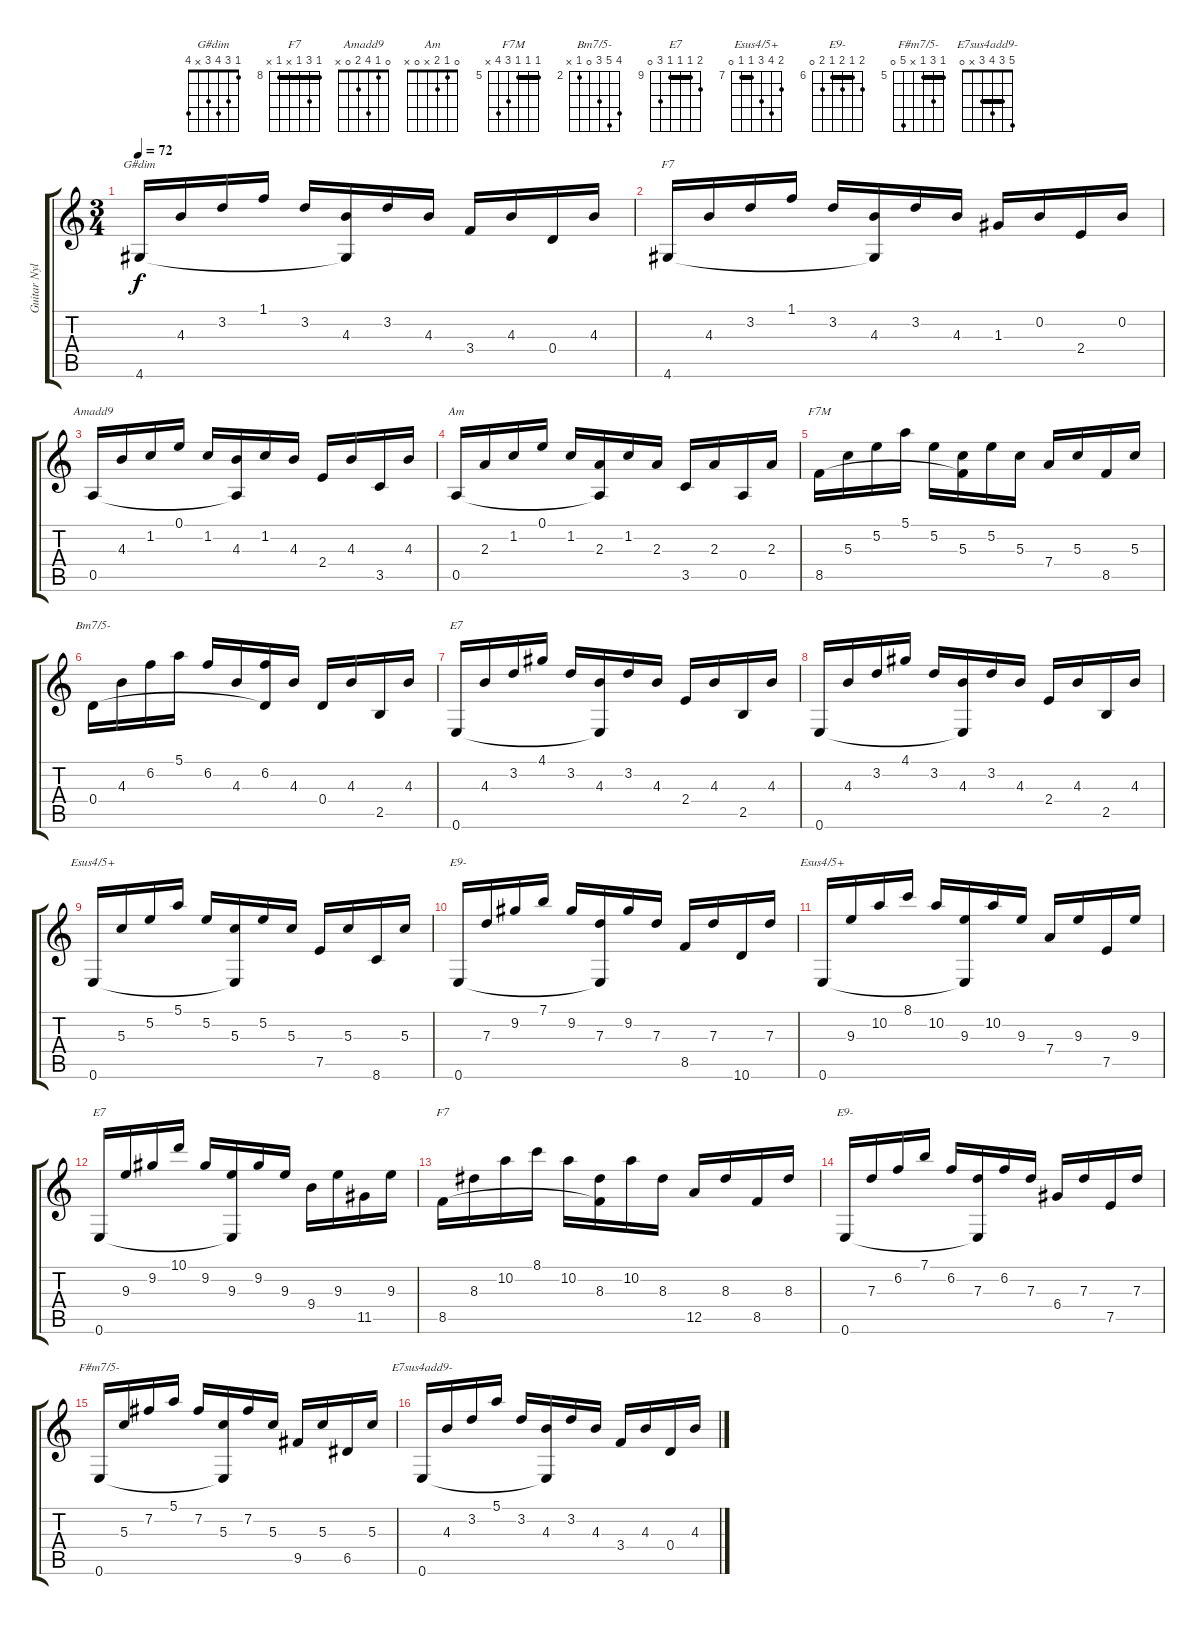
\track ("Guitar Nylon" "Guitar Nyl") {instrument acousticguitarnylon}
\staff {score tabs}
\tuning (E4 B3 G3 D3 A2 E2) {hide}
\chord ("G#dim" 1 3 4 3 x 4)
\chord ("F7" 1 4 5 x x 5)
\chord ("Amadd9" 0 1 4 2 0 x)
\chord ("Am" 0 1 2 x 0 x)
\chord ("F7M" 5 5 5 7 8 x) {firstfret 5 barre 5}
\chord ("Bm7/5-" 5 6 4 0 2 x) {firstfret 2}
\chord ("E7" 4 3 4 2 2 0) {barre 2}
\chord ("Esus4/5+" 5 5 5 x 7 0) {firstfret 5 barre 5}
\chord ("E9-" 7 9 7 x 8 0) {firstfret 7 barre 7}
\chord ("Esus4/5+" 8 10 9 7 7 0) {firstfret 7 barre 7}
\chord ("E7" 10 9 9 9 11 0) {firstfret 9 barre 9}
\chord ("F7" 8 10 8 x 8 x) {firstfret 8 barre 8}
\chord ("E9-" 7 6 7 6 7 0) {firstfret 6 barre 6}
\chord ("F#m7/5-" 5 7 5 x 9 0) {firstfret 5 barre 5}
\chord ("E7sus4add9-" 5 3 4 3 x 0) {barre 3}
\ts (3 4)
\tempo 72
\clef g2
\ks c
4.6.16{ch "G#dim" dy f} 4.3.16 3.2.16 1.1.16 3.2.16 (4.3 4.6{t}).16 3.2.16 4.3.16 3.4.16 4.3.16 0.4.16 4.3.16 |
4.6.16{ch "F7"} 4.3.16 3.2.16 1.1.16 3.2.16 (4.3 4.6{t}).16 3.2.16 4.3.16 1.3.16 0.2.16 2.4.16 0.2.16 |
0.5.16{ch "Amadd9"} 4.3.16 1.2.16 0.1.16 1.2.16 (4.3 0.5{t}).16 1.2.16 4.3.16 2.4.16 4.3.16 3.5.16 4.3.16 |
0.5.16{ch "Am"} 2.3.16 1.2.16 0.1.16 1.2.16 (2.3 0.5{t}).16 1.2.16 2.3.16 3.5.16 2.3.16 0.5.16 2.3.16 |
8.5.16{ch "F7M"} 5.3.16 5.2.16 5.1.16 5.2.16 (5.3 8.5{t}).16 5.2.16 5.3.16 7.4.16 5.3.16 8.5.16 5.3.16 |
0.4.16{ch "Bm7/5-"} 4.3.16 6.2.16 5.1.16 6.2.16 4.3.16 (6.2 0.4{t}).16 4.3.16 0.4.16 4.3.16 2.5.16 4.3.16 |
0.6.16{ch "E7"} 4.3.16 3.2.16 4.1.16 3.2.16 (4.3 0.6{t}).16 3.2.16 4.3.16 2.4.16 4.3.16 2.5.16 4.3.16 |
0.6.16 4.3.16 3.2.16 4.1.16 3.2.16 (4.3 0.6{t}).16 3.2.16 4.3.16 2.4.16 4.3.16 2.5.16 4.3.16 |
0.6.16{ch "Esus4/5+"} 5.3.16 5.2.16 5.1.16 5.2.16 (5.3 0.6{t}).16 5.2.16 5.3.16 7.5.16 5.3.16 8.6.16 5.3.16 |
0.6.16{ch "E9-"} 7.3.16 9.2.16 7.1.16 9.2.16 (7.3 0.6{t}).16 9.2.16 7.3.16 8.5.16 7.3.16 10.6.16 7.3.16 |
0.6.16{ch "Esus4/5+"} 9.3.16 10.2.16 8.1.16 10.2.16 (9.3 0.6{t}).16 10.2.16 9.3.16 7.4.16 9.3.16 7.5.16 9.3.16 |
0.6.16{ch "E7"} 9.3.16 9.2.16 10.1.16 9.2.16 (9.3 0.6{t}).16 9.2.16 9.3.16 9.4.16 9.3.16 11.5.16 9.3.16 |
8.5.16{ch "F7"} 8.3.16 10.2.16 8.1.16 10.2.16 (8.3 8.5{t}).16 10.2.16 8.3.16 12.5.16 8.3.16 8.5.16 8.3.16 |
0.6.16{ch "E9-"} 7.3.16 6.2.16 7.1.16 6.2.16 (7.3 0.6{t}).16 6.2.16 7.3.16 6.4.16 7.3.16 7.5.16 7.3.16 |
0.6.16{ch "F#m7/5-"} 5.3.16 7.2.16 5.1.16 7.2.16 (5.3 0.6{t}).16 7.2.16 5.3.16 9.5.16 5.3.16 6.5.16 5.3.16 |
0.6.16{ch "E7sus4add9-"} 4.3.16 3.2.16 5.1.16 3.2.16 (4.3 0.6{t}).16 3.2.16 4.3.16 3.4.16 4.3.16 0.4.16 4.3.16
